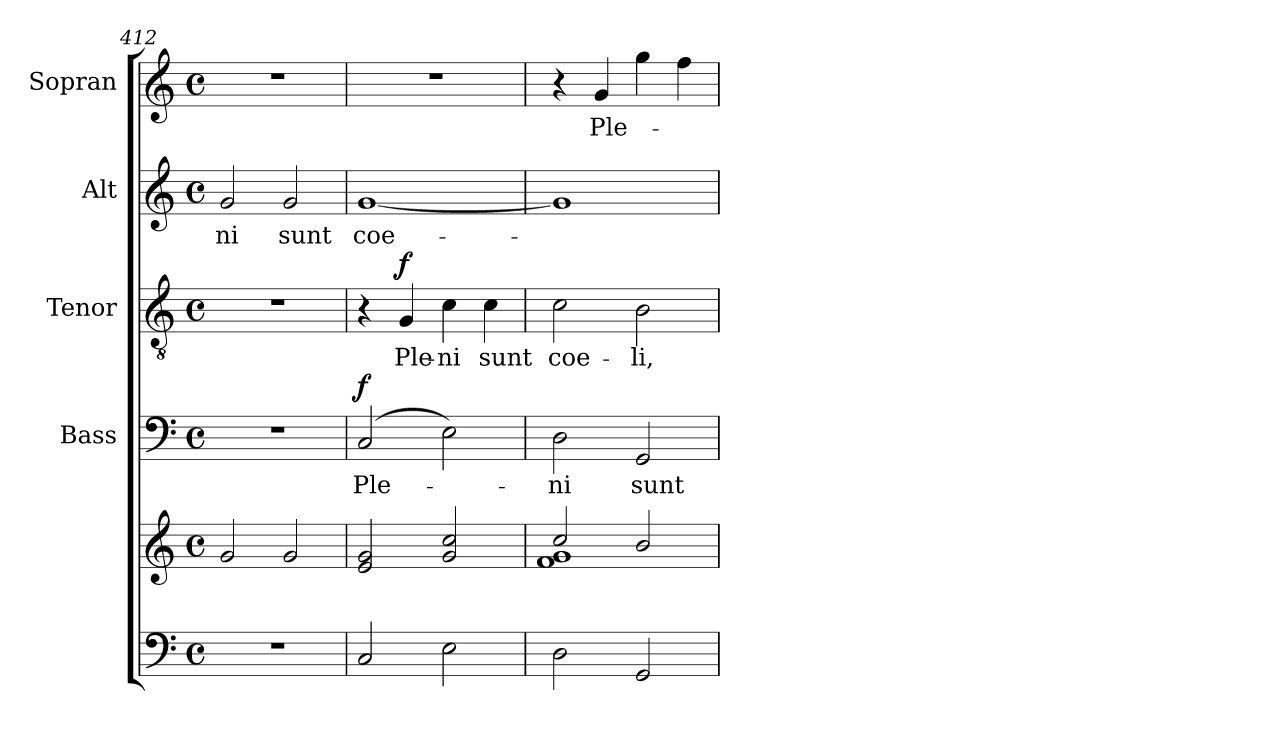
**kern	**kern	**kern	**text	**dynam	**kern	**text	**dynam	**kern	**text	**kern	**text
*part5	*part5	*part4	*part4	*part4	*part3	*part3	*part3	*part2	*part2	*part1	*part1
*staff6	*staff5	*staff4	*staff4	*staff4	*staff3	*staff3	*staff3	*staff2	*staff2	*staff1	*staff1
*	*	*I"Bass	*	*	*I"Tenor	*	*	*I"Alt	*	*I"Sopran	*
*	*	*I'B.	*	*	*I'T.	*	*	*I'A.	*	*I'S.	*
*clefF4	*clefG2	*clefF4	*	*	*clefGv2	*	*	*clefG2	*	*clefG2	*
*k[]	*k[]	*k[]	*	*	*k[]	*	*	*k[]	*	*k[]	*
*C:	*C:	*C:	*	*	*C:	*	*	*C:	*	*C:	*
*M4/4	*M4/4	*M4/4	*	*	*M4/4	*	*	*M4/4	*	*M4/4	*
*met(c)	*met(c)	*met(c)	*	*	*met(c)	*	*	*met(c)	*	*met(c)	*
=412	=412	=412	=412	=412	=412	=412	=412	=412	=412	=412	=412
!	!	!	!	!	!	!	!	!	!LO:LY:b	!	!
1r	2g/	1r	.	.	1r	.	.	2g/	-ni	1r	.
!	!	!	!	!	!	!	!	!	!LO:LY:b	!	!
.	2g/	.	.	.	.	.	.	2g/	sunt	.	.
=413	=413	=413	=413	=413	=413	=413	=413	=413	=413	=413	=413
!	!	!	!LO:LY:b	!LO:DY:a	!	!	!	!	!LO:LY:b	!	!
2C/	2e/ 2g/	(2C/	Ple-	f	4r	.	.	[1g	coe-	1r	.
!	!	!	!	!	!	!LO:LY:b	!LO:DY:a	!	!	!	!
.	.	.	.	.	4G/	Ple-	f	.	.	.	.
!	!	!	!	!	!	!LO:LY:b	!	!	!	!	!
2E\	2g/ 2cc/	2E\)	.	.	4c\	-ni	.	.	.	.	.
!	!	!	!	!	!	!LO:LY:b	!	!	!	!	!
.	.	.	.	.	4c\	sunt	.	.	.	.	.
!!LO:PB:g=z
=414	=414	=414	=414	=414	=414	=414	=414	=414	=414	=414	=414
*	*^	*	*	*	*	*	*	*	*	*	*
!	!	!	!	!LO:LY:b	!	!	!LO:LY:b	!	!	!	!	!
2D\	2cc/	1f 1g	2D\	-ni	.	2c\	coe-	.	1g]	.	4r	.
!	!	!	!	!	!	!	!	!	!	!	!	!LO:LY:b
.	.	.	.	.	.	.	.	.	.	.	4g/	Ple-
!	!	!	!	!LO:LY:b	!	!	!LO:LY:b	!	!	!	!	!
2GG/	2b/	.	2GG/	sunt	.	2B\	-li,	.	.	.	4gg\	.
.	.	.	.	.	.	.	.	.	.	.	4ff\	.
*	*v	*v	*	*	*	*	*	*	*	*	*	*
=	=	=	=	=	=	=	=	=	=	=	=
*-	*-	*-	*-	*-	*-	*-	*-	*-	*-	*-	*-
